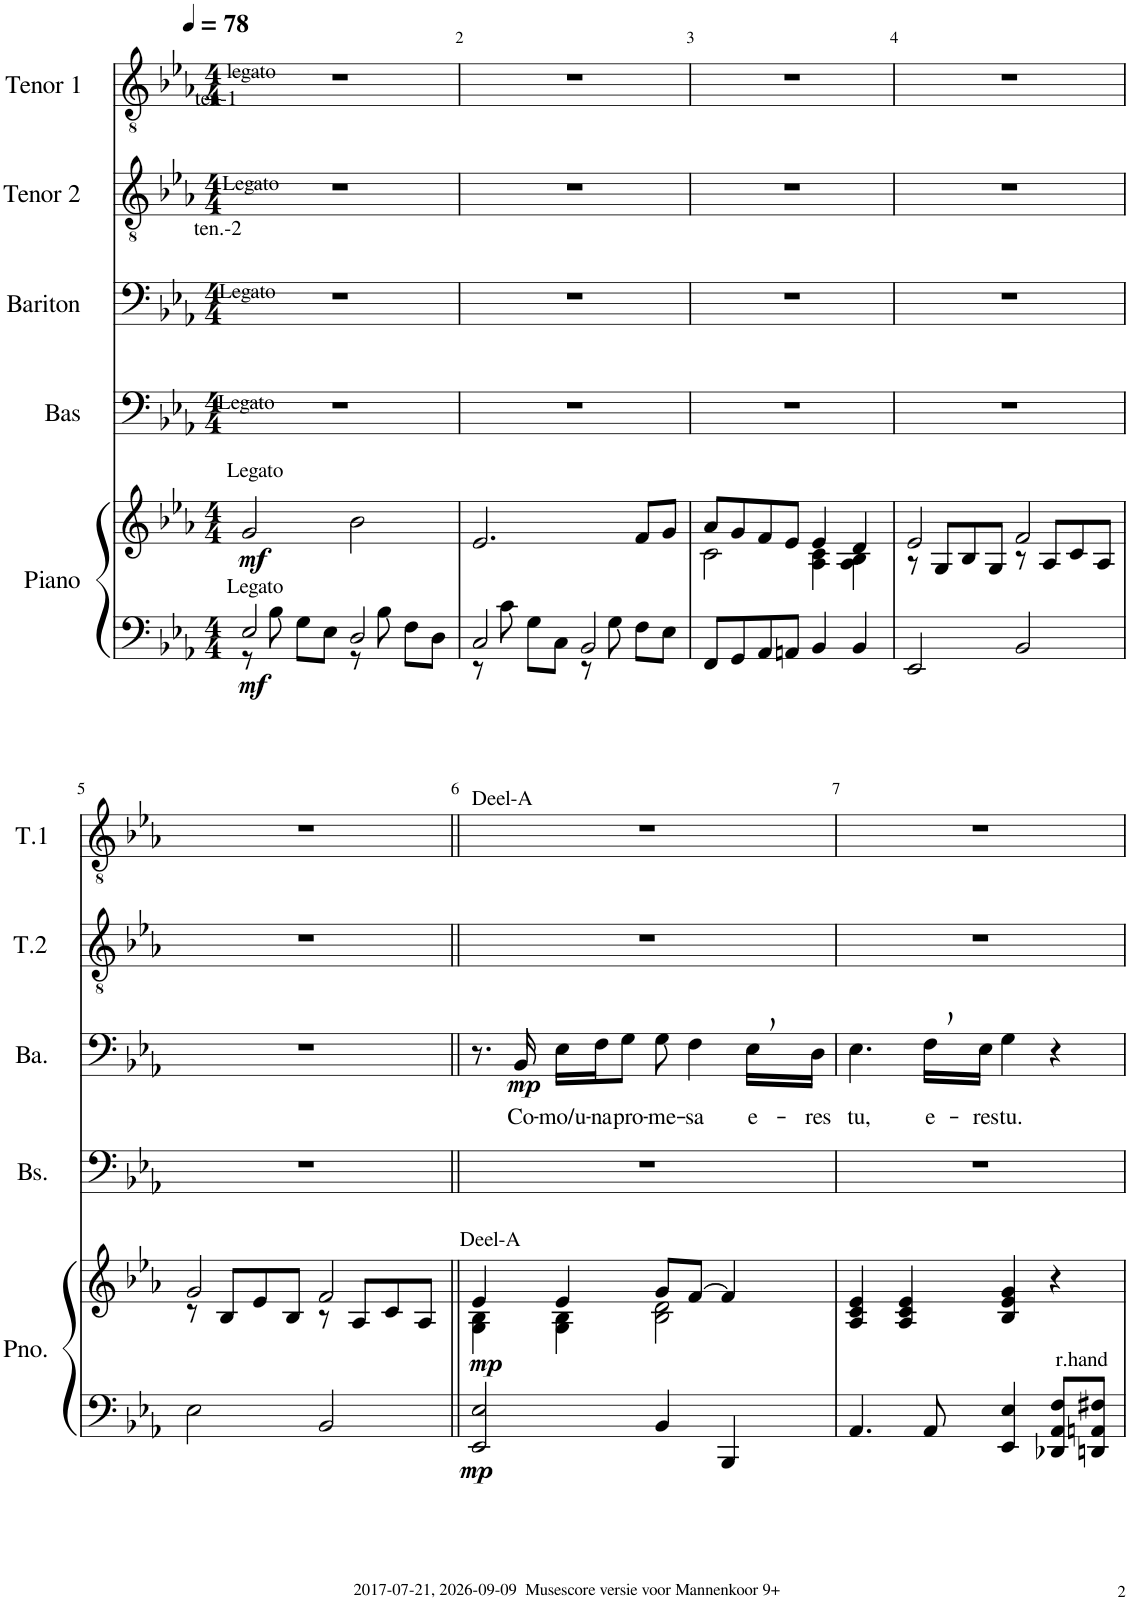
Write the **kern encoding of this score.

**kern	**kern	**dynam	**kern	**kern	**text	**dynam	**kern	**kern
*part5	*part5	*part5	*part4	*part3	*part3	*part3	*part2	*part1
*staff6	*staff5	*staff5/6	*staff4	*staff3	*staff3	*staff3	*staff2	*staff1
*I"Piano	*	*	*I"Bas	*I"Bariton	*	*	*I"Tenor 2	*I"Tenor 1
*I'Pno.	*	*	*I'Bs.	*I'Ba.	*	*	*I'T.2	*I'T.1
*clefF4	*clefG2	*	*clefF4	*clefF4	*	*	*clefGv2	*clefGv2
*k[b-e-a-]	*k[b-e-a-]	*	*k[b-e-a-]	*k[b-e-a-]	*	*	*k[b-e-a-]	*k[b-e-a-]
*M4/4	*M4/4	*	*M4/4	*M4/4	*	*	*M4/4	*M4/4
*MM78	*MM78	*	*MM78	*MM78	*	*	*MM78	*MM78
=1	=1	=1	=1	=1	=1	=1	=1	=1
*^	*	*	*	*	*	*	*	*
!	!	!	!	!	!	!	!	!	!LO:TX:a:t=legato
!	!	!	!	!	!	!	!	!	!LO:TX:a:t=ten-1
!	!	!	!	!	!	!	!	!LO:TX:b:t=ten.-2	!
!	!	!	!	!	!	!	!	!LO:TX:a:t=Legato	!
!	!	!	!	!	!LO:TX:a:t=Legato	!	!	!	!
!	!	!	!	!LO:TX:a:t=Legato	!	!	!	!	!
!	!	!LO:TX:a:t=Legato	!	!	!	!	!	!	!
!LO:TX:a:t=Legato	!	!	!	!	!	!	!	!	!
!	!	!	!LO:DY:b=2	!	!	!	!	!	!
!	!	!	!LO:DY:n=1:b	!	!	!	!	!	!
2E-/	8r	2g/	mf mf	1r	1r	.	.	1r	1r
.	8B-\	.	.	.	.	.	.	.	.
.	8G\L	.	.	.	.	.	.	.	.
.	8E-\J	.	.	.	.	.	.	.	.
2D/	8r	2b-\	.	.	.	.	.	.	.
.	8B-\	.	.	.	.	.	.	.	.
.	8F\L	.	.	.	.	.	.	.	.
.	8D\J	.	.	.	.	.	.	.	.
=2	=2	=2	=2	=2	=2	=2	=2	=2	=2
2C/	8r	2.e-/	.	1r	1r	.	.	1r	1r
.	8c\	.	.	.	.	.	.	.	.
.	8G\L	.	.	.	.	.	.	.	.
.	8C\J	.	.	.	.	.	.	.	.
2BB-/	8r	.	.	.	.	.	.	.	.
.	8G\	.	.	.	.	.	.	.	.
.	8F\L	8f/L	.	.	.	.	.	.	.
.	8E-\J	8g/J	.	.	.	.	.	.	.
*v	*v	*	*	*	*	*	*	*	*
=3	=3	=3	=3	=3	=3	=3	=3	=3
*	*^	*	*	*	*	*	*	*
8FF/L	8a-/L	2c\	.	1r	1r	.	.	1r	1r
8GG/	8g/	.	.	.	.	.	.	.	.
8AA-/	8f/	.	.	.	.	.	.	.	.
8AAn/J	8e-/J	.	.	.	.	.	.	.	.
4BB-/	4e-/	4A-\ 4c\	.	.	.	.	.	.	.
4BB-/	4d/	4A-\ 4B-\	.	.	.	.	.	.	.
=4	=4	=4	=4	=4	=4	=4	=4	=4	=4
2EE-/	2e-/	8r	.	1r	1r	.	.	1r	1r
.	.	8G/L	.	.	.	.	.	.	.
.	.	8B-/	.	.	.	.	.	.	.
.	.	8G/J	.	.	.	.	.	.	.
2BB-/	2f/	8r	.	.	.	.	.	.	.
.	.	8A-/L	.	.	.	.	.	.	.
.	.	8c/	.	.	.	.	.	.	.
.	.	8A-/J	.	.	.	.	.	.	.
!!LO:LB:g=z
=5	=5	=5	=5	=5	=5	=5	=5	=5	=5
2E-\	2g/	8r	.	1r	1r	.	.	1r	1r
.	.	8B-/L	.	.	.	.	.	.	.
.	.	8e-/	.	.	.	.	.	.	.
.	.	8B-/J	.	.	.	.	.	.	.
2BB-/	2f/	8r	.	.	.	.	.	.	.
.	.	8A-/L	.	.	.	.	.	.	.
.	.	8c/	.	.	.	.	.	.	.
.	.	8A-/J	.	.	.	.	.	.	.
=6||	=6||	=6||	=6||	=6||	=6||	=6||	=6||	=6||	=6||
!	!	!	!	!	!	!	!	!	!LO:TX:a:t=Deel-A
!	!LO:TX:a:t=Deel-A	!	!	!	!	!	!	!	!
!	!	!	!LO:DY:b=2	!	!	!	!	!	!
!	!	!	!LO:DY:n=1:a=2	!	!	!	!	!	!
2EE-/ 2E-/	4e-/	4G\ 4B-\	mp mp	1r	8.r	.	.	1r	1r
!	!	!	!	!	!	!LO:LY:b	!LO:DY:b	!	!
.	.	.	.	.	16BB-/	Co-	mp	.	.
!	!	!	!	!	!	!LO:LY:b	!	!	!
.	4e-/	4G\ 4B-\	.	.	16E-\LL	-mo/u-	.	.	.
!	!	!	!	!	!	!LO:LY:b	!	!	!
.	.	.	.	.	16F\J	-na	.	.	.
!	!	!	!	!	!	!LO:LY:b	!	!	!
.	.	.	.	.	8G\J	pro-	.	.	.
!	!	!	!	!	!	!LO:LY:b	!	!	!
4BB-/	8g/L	2B-\ 2d\	.	.	8G\	-me-	.	.	.
!	!	!	!	!	!	!LO:LY:b	!	!	!
.	[8f/J	.	.	.	4F\	-sa	.	.	.
4BBB-/	4f/]	.	.	.	.	.	.	.	.
!	!	!	!	!	!	!LO:LY:b	!	!	!
.	.	.	.	.	16E-,\LL	e-	.	.	.
!	!	!	!	!	!	!LO:LY:b	!	!	!
.	.	.	.	.	16D\JJ	-res	.	.	.
*	*v	*v	*	*	*	*	*	*	*
=7	=7	=7	=7	=7	=7	=7	=7	=7
!	!	!	!	!	!LO:LY:b	!	!	!
4.AA-/	4A-/ 4c/ 4e-/	.	1r	4.E-\	tu,	.	1r	1r
.	4A-/ 4c/ 4e-/	.	.	.	.	.	.	.
!	!	!	!	!	!LO:LY:b	!	!	!
8AA-/	.	.	.	16F,\LL	e-	.	.	.
!	!	!	!	!	!LO:LY:b	!	!	!
.	.	.	.	16E-\JJ	-res	.	.	.
!	!	!	!	!	!LO:LY:b	!	!	!
4EE-/ 4E-/	4B-/ 4e-/ 4g/	.	.	4G\	tu.	.	.	.
!LO:TX:a:t=r.hand	!	!	!	!	!	!	!	!
8DD-X/ 8AA-/ 8F/L	4r	.	.	4r	.	.	.	.
8DDn/ 8AAn/ 8F#X/J	.	.	.	.	.	.	.	.
=	=	=	=	=	=	=	=	=
*-	*-	*-	*-	*-	*-	*-	*-	*-
